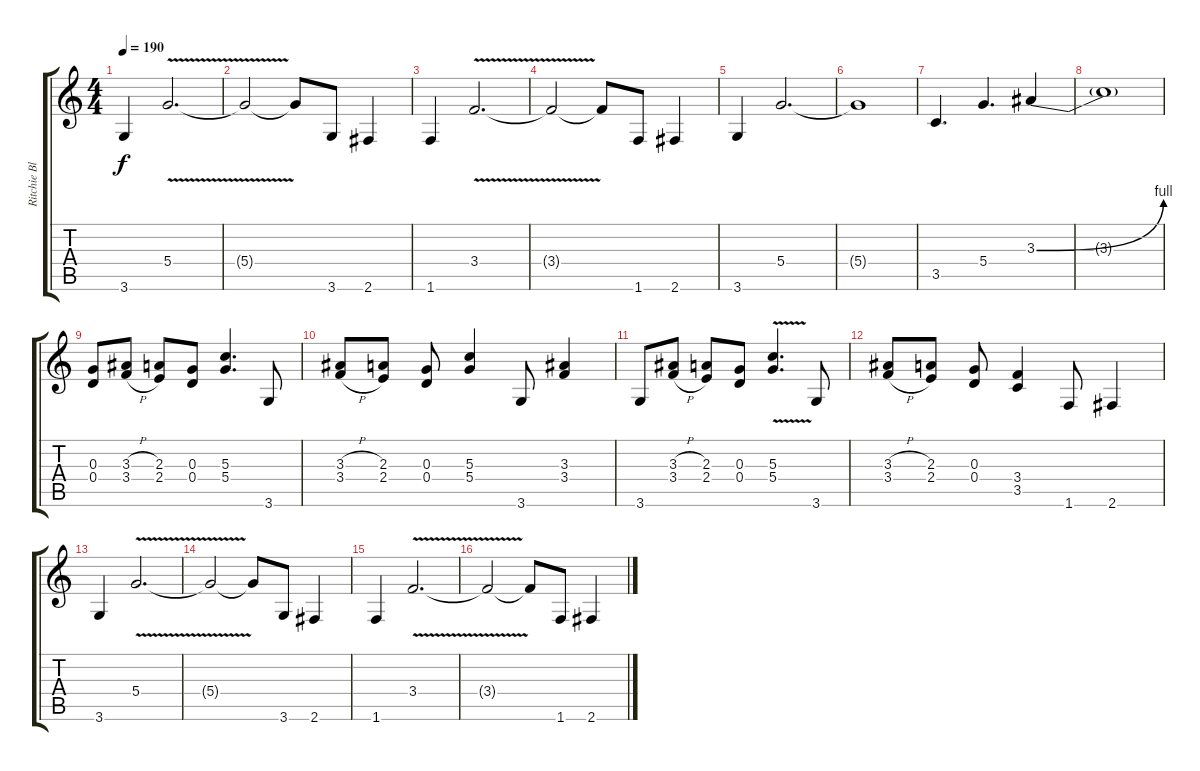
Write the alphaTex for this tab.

\track ("Ritchie Blackmore" "Ritchie Bl") {instrument overdrivenguitar}
\staff {score tabs}
\tuning (E4 B3 G3 D3 A2 E2) {hide}
\ts (4 4)
\tempo 190
\clef g2
\ks c
3.6.4{dy f} 5.4{v}.2{d} |
5.4{t}.2 5.4{t}.8 3.6.8 2.6.4 |
1.6.4 3.4{v}.2{d} |
3.4{t}.2 3.4{t}.8 1.6.8 2.6.4 |
3.6.4 5.4.2{d} |
5.4{t}.1 |
3.5.4{d} 5.4.4{d} 3.3{be (bend 0 0 60 4)}.4 |
3.3{t}.1 |
(0.3 0.4).8 (3.3{h} 3.4{h}).8 (2.3 2.4).8 (0.3 0.4).8 (5.3 5.4).4{d} 3.6.8 |
(3.3{h} 3.4{h}).8 (2.3 2.4).8 (0.3 0.4).8 (5.3 5.4).4 3.6.8 (3.3 3.4).4 |
3.6.8 (3.3{h} 3.4{h}).8 (2.3 2.4).8 (0.3 0.4).8 (5.3{v} 5.4{v}).4{d} 3.6.8 |
(3.3{h} 3.4{h}).8 (2.3 2.4).8 (0.3 0.4).8 (3.4 3.5).4 1.6.8 2.6.4 |
3.6.4 5.4{v}.2{d} |
5.4{t}.2 5.4{t}.8 3.6.8 2.6.4 |
1.6.4 3.4{v}.2{d} |
3.4{t}.2 3.4{t}.8 1.6.8 2.6.4
